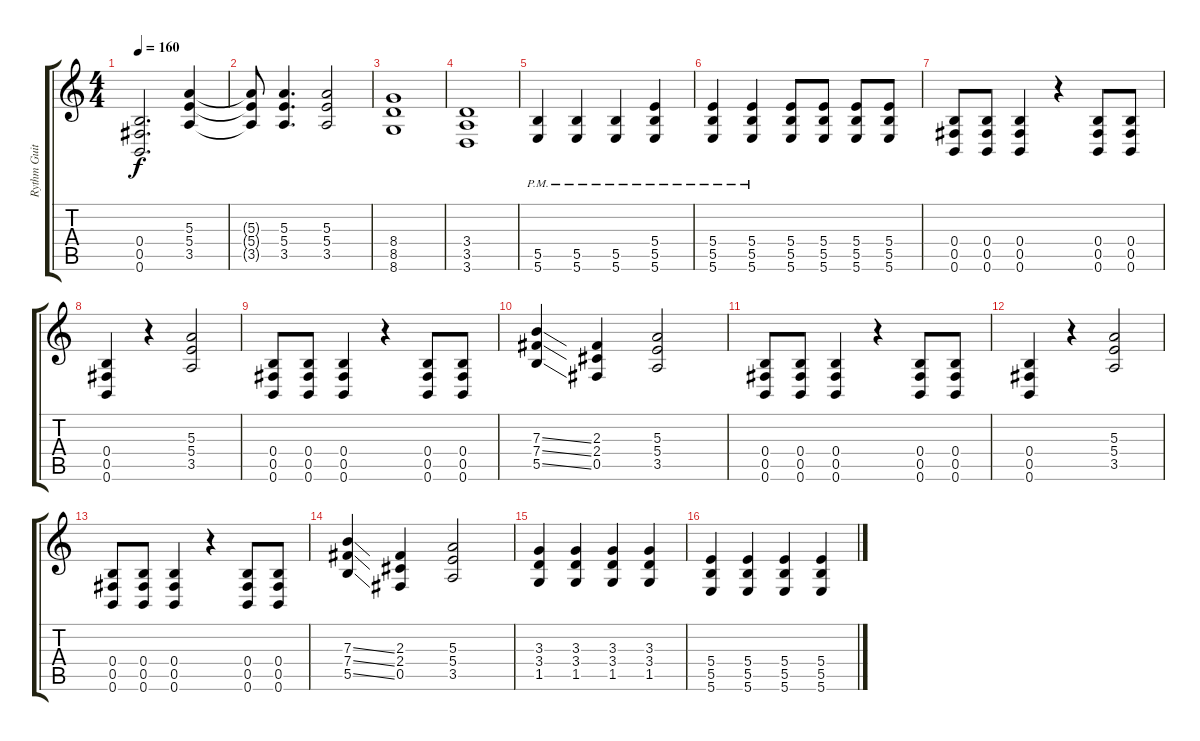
\track ("Rythm Guitar" "Rythm Guit") {instrument distortionguitar}
\staff {score tabs}
\tuning (Db4 Ab3 E3 B2 Gb2 B1) {hide}
\ts (4 4)
\tempo 160
\clef g2
\ks c
(0.4 0.5 0.6).2{d dy f} (5.3 5.4 3.5).4 |
(5.3{t} 5.4{t} 3.5{t}).8 (5.3 5.4 3.5).4{d} (5.3 5.4 3.5).2 |
(8.4 8.5 8.6).1 |
(3.4 3.5 3.6).1 |
(5.5{pm} 5.6{pm}).4 (5.5{pm} 5.6{pm}).4 (5.5{pm} 5.6{pm}).4 (5.4{pm} 5.5{pm} 5.6{pm}).4 |
(5.4{pm} 5.5 5.6).4 (5.4{pm} 5.5{pm} 5.6{pm}).4 (5.4 5.5 5.6).8 (5.4 5.5 5.6).8 (5.4 5.5 5.6).8 (5.4 5.5 5.6).8 |
(0.4 0.5 0.6).8 (0.4 0.5 0.6).8 (0.4 0.5 0.6).4 r.4 (0.4 0.5 0.6).8 (0.4 0.5 0.6).8 |
(0.4 0.5 0.6).4 r.4 (5.3 5.4 3.5).2 |
(0.4 0.5 0.6).8 (0.4 0.5 0.6).8 (0.4 0.5 0.6).4 r.4 (0.4 0.5 0.6).8 (0.4 0.5 0.6).8 |
(7.3{ss} 7.4{ss} 5.5{ss}).4 (2.3 2.4 0.5).4 (5.3 5.4 3.5).2 |
(0.4 0.5 0.6).8 (0.4 0.5 0.6).8 (0.4 0.5 0.6).4 r.4 (0.4 0.5 0.6).8 (0.4 0.5 0.6).8 |
(0.4 0.5 0.6).4 r.4 (5.3 5.4 3.5).2 |
(0.4 0.5 0.6).8 (0.4 0.5 0.6).8 (0.4 0.5 0.6).4 r.4 (0.4 0.5 0.6).8 (0.4 0.5 0.6).8 |
(7.3{ss} 7.4{ss} 5.5{ss}).4 (2.3 2.4 0.5).4 (5.3 5.4 3.5).2 |
(3.3 3.4 1.5).4 (3.3 3.4 1.5).4 (3.3 3.4 1.5).4 (3.3 3.4 1.5).4 |
(5.4 5.5 5.6).4 (5.4 5.5 5.6).4 (5.4 5.5 5.6).4 (5.4 5.5 5.6).4
